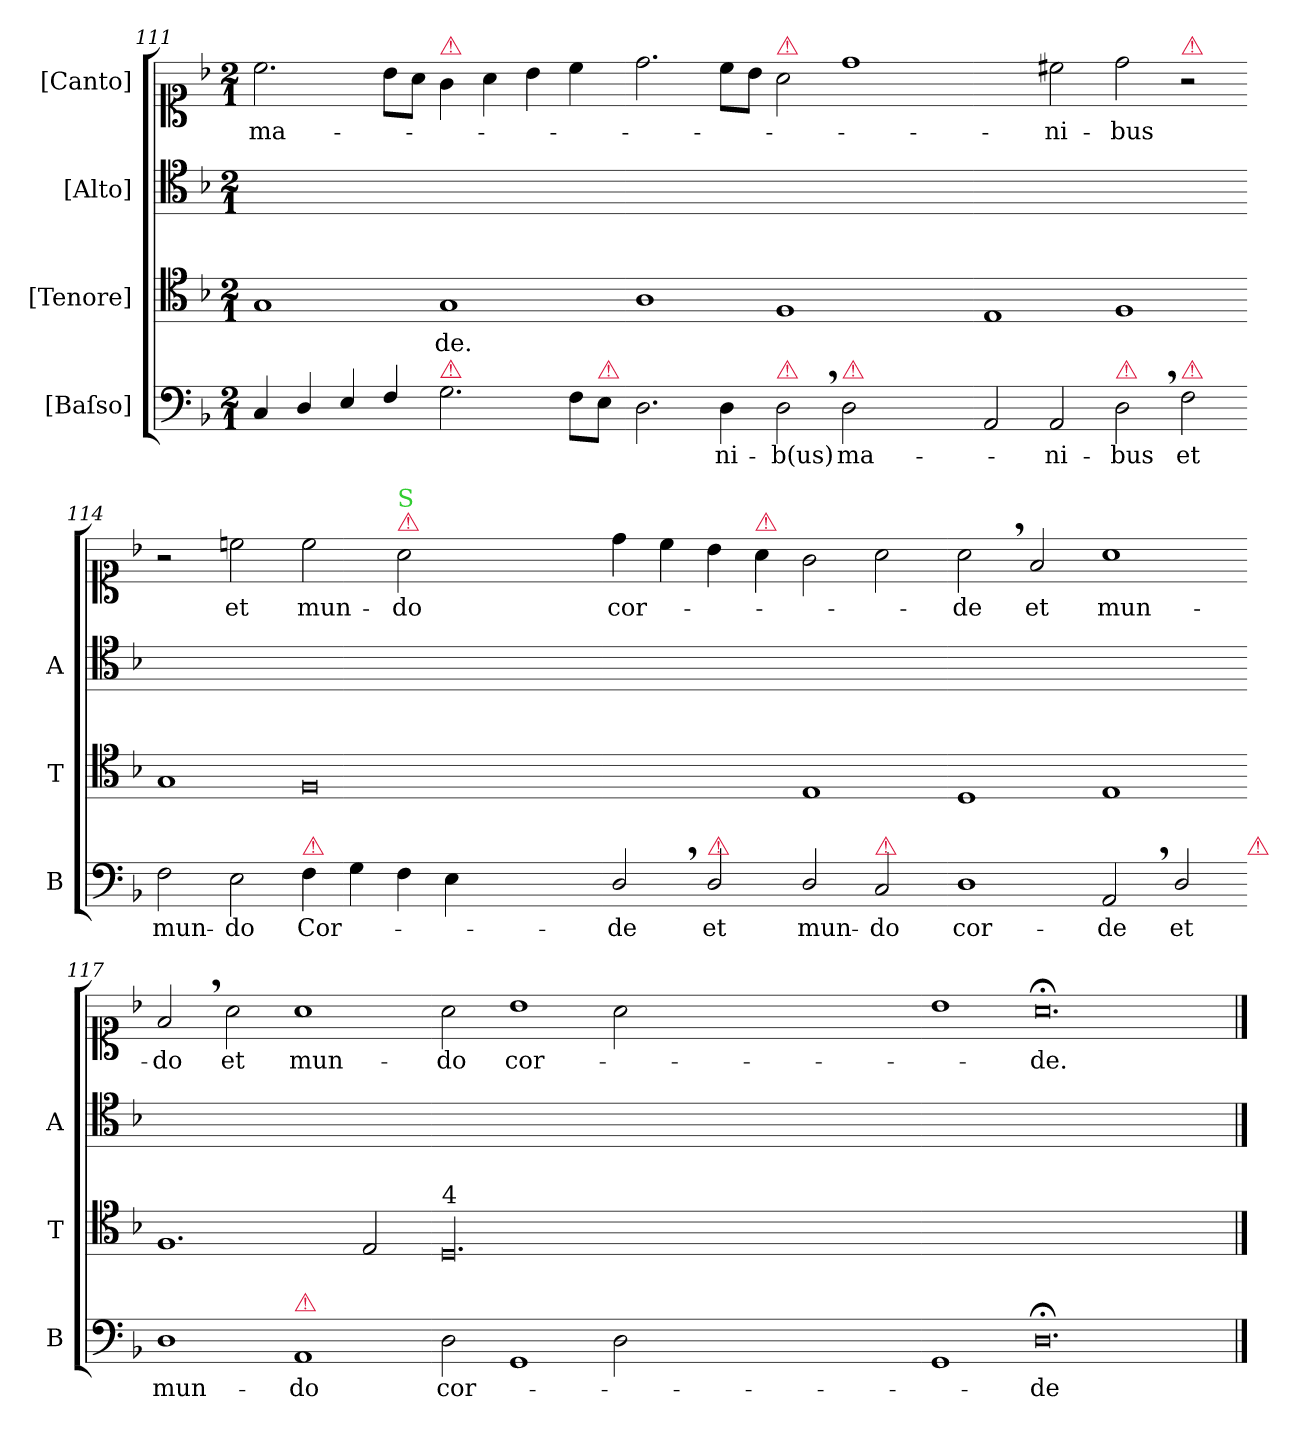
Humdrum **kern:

**kern	**text	**kern	**text	**kern	**kern	**text
*part4	*part4	*part3	*part3	*part2	*part1	*part1
*staff4	*staff4	*staff3	*staff3	*staff2	*staff1	*staff1
*I"[Baſso]	*	*I"[Tenore]	*	*I"[Alto]	*I"[Canto]	*
*I'B	*	*I'T	*	*I'A	*	*
*clefF4	*	*clefC4	*	*clefC4	*clefC1	*
*k[b-]	*	*k[b-]	*	*k[b-]	*k[b-]	*
*F:	*	*F:	*	*F:	*F:	*
*M2/1	*	*M2/1	*	*M2/1	*M2/1	*
=111	=111	=111	=111	=111	=111	=111
4C/	.	1G/	.	0ryy	2.cc\	ma-
4D/	.	.	.	.	.	.
4E/	.	.	.	.	.	.
4F/	.	.	.	.	8b-\L	.
.	.	.	.	.	8a\J	.
!	!	!	!	!	!LO:TX:a:color=crimson:t=⚠	!
!LO:TX:a:color=crimson:t=⚠	!	!	!	!	!	!
2.G\	.	1G/	-de.	.	4g\	.
.	.	.	.	.	4a\	.
.	.	.	.	.	4b-\	.
8F\L	.	.	.	.	4cc\	.
!LO:TX:a:color=crimson:t=⚠	!	!	!	!	!	!
8E\J	.	.	.	.	.	.
=112-	=112-	=112-	=112-	=112-	=112-	=112-
2.D\	.	1A\	.	0ryy	2.dd\	.
4D\	-ni-	.	.	.	8cc\L	.
.	.	.	.	.	8b-\J	.
!	!	!	!	!	!LO:TX:a:color=crimson:t=⚠	!
!LO:TX:a:color=crimson:t=⚠	!	!	!	!	!	!
2D,\	-b(us)	1F/	.	.	2a\	.
!LO:TX:a:color=crimson:t=⚠	!	!	!	!	!	!
2D\	ma-	.	.	.	1dd\	.
2ryy	.	2ryy	.	2ryy	.	.
=113-	=113-	=113-	=113-	=113-	=113-	=113-
2AA/	.	1E/	.	0ryy	2ryy	.
2AA/	-ni-	.	.	.	2cc#X\	-ni-
!LO:TX:a:color=crimson:t=⚠	!	!	!	!	!	!
2D,\	-bus	1F/	.	.	2dd\	-bus
!	!	!	!	!	!LO:TX:a:color=crimson:t=⚠	!
!LO:TX:a:color=crimson:t=⚠	!	!	!	!	!	!
2F\	et	.	.	.	2r	.
=114-	=114-	=114-	=114-	=114-	=114-	=114-
2F\	mun-	1G/	.	0ryy	2r	.
2E\	-do	.	.	.	2ccn\	et
!LO:TX:a:color=crimson:t=⚠	!	!	!	!	!	!
4F\	Cor-	0F/	.	.	2cc\	mun-
4G\	.	.	.	.	.	.
!	!	!	!	!	!LO:TX:a:color=crimson:t=⚠	!
!	!	!	!	!	!LO:TX:a:color=limegreen:t=S	!
4F\	.	.	.	.	2a\	-do
4E\	.	.	.	.	.	.
1ryy	.	.	.	1ryy	1ryy	.
=115-	=115-	=115-	=115-	=115-	=115-	=115-
2D,/	-de	1ryy	.	0ryy	4dd\	cor-
.	.	.	.	.	4cc\	.
!LO:TX:a:color=crimson:t=⚠	!	!	!	!	!	!
2D/	et	.	.	.	4b-\	.
!	!	!	!	!	!LO:TX:a:color=crimson:t=⚠	!
.	.	.	.	.	4a\	.
2D/	mun-	1E/	.	.	2g\	.
!LO:TX:a:color=crimson:t=⚠	!	!	!	!	!	!
2C/	-do	.	.	.	2a\	.
=116-	=116-	=116-	=116-	=116-	=116-	=116-
1D\	cor-	1D/	.	0ryy	2a,\	-de
.	.	.	.	.	2f/	et
2AA,/	-de	1E/	.	.	1a\	mun-
2D/	et	.	.	.	.	.
!LO:TX:a:color=crimson:t=⚠	!	!	!	!	!	!
=117-	=117-	=117-	=117-	=117-	=117-	=117-
1D\	mun-	1.F/	.	0ryy	2f,/	-do
.	.	.	.	.	2a\	et
!LO:TX:a:color=crimson:t=⚠	!	!	!	!	!	!
1AA/	-do	.	.	.	1a\	mun-
.	.	2E/	.	.	.	.
=118-	=118-	=118-	=118-	=118-	=118-	=118-
!	!	!LO:TX:a:t=4	!	!	!	!
2D\	cor-	00.D/	.	0ryy	2a\	-do
1GG/	.	.	.	.	1b-\	cor-
2D\	.	.	.	.	2a\	.
00ryy	.	.	.	00ryy	00ryy	.
=119-	=119-	=119-	=119-	=119-	=119-	=119-
1GG/	.	00ryy	.	00ryy	1b-\	.
0.D;<\	-de	.	.	.	0.a;<\	-de.
==	==	==	==	==	==	==
*-	*-	*-	*-	*-	*-	*-
